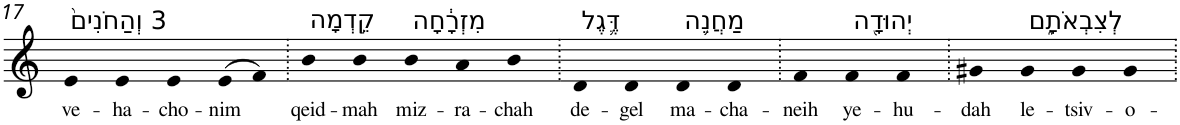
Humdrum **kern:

**kern	**text
*part1	*part1
*staff1	*staff1
*I"Piano	*
*I'Pno	*
!!LO:PB:g=z
*clefG2	*
*k[]	*
=17	=17
!LO:TX:a:t=3 וְהַחֹנִים֙	!
!	!LO:LY:b
4e	ve-
!	!LO:LY:b
4e	-ha-
!	!LO:LY:b
4e	-cho-
!	!LO:LY:b
(>8e	-nim
8f)	.
=18.	=18.
!LO:TX:a:t=קֵ֣דְמָה	!
!	!LO:LY:b
4b	qeid-
!	!LO:LY:b
4b	-mah
!LO:TX:a:t=מִזְרָ֔חָה	!
!	!LO:LY:b
4b	miz-
!	!LO:LY:b
4a	-ra-
!	!LO:LY:b
4b	-chah
=19.	=19.
!LO:TX:a:t=דֶּ֛גֶל	!
!	!LO:LY:b
4d	de-
!	!LO:LY:b
4d	-gel
!LO:TX:a:t=מַחֲנֵ֥ה	!
!	!LO:LY:b
4d	ma-
!	!LO:LY:b
4d	-cha-
=20.	=20.
!	!LO:LY:b
4f	-neih
!LO:TX:a:t=יְהוּדָ֖ה	!
!	!LO:LY:b
4f	ye-
!	!LO:LY:b
4f	-hu-
=21.	=21.
!	!LO:LY:b
4g#X	-dah
!LO:TX:a:t=לְצִבְאֹתָ֑ם	!
!	!LO:LY:b
4g#	le-
!	!LO:LY:b
4g#	-tsiv-
!	!LO:LY:b
4g#	-o-
=.	=.
*-	*-
